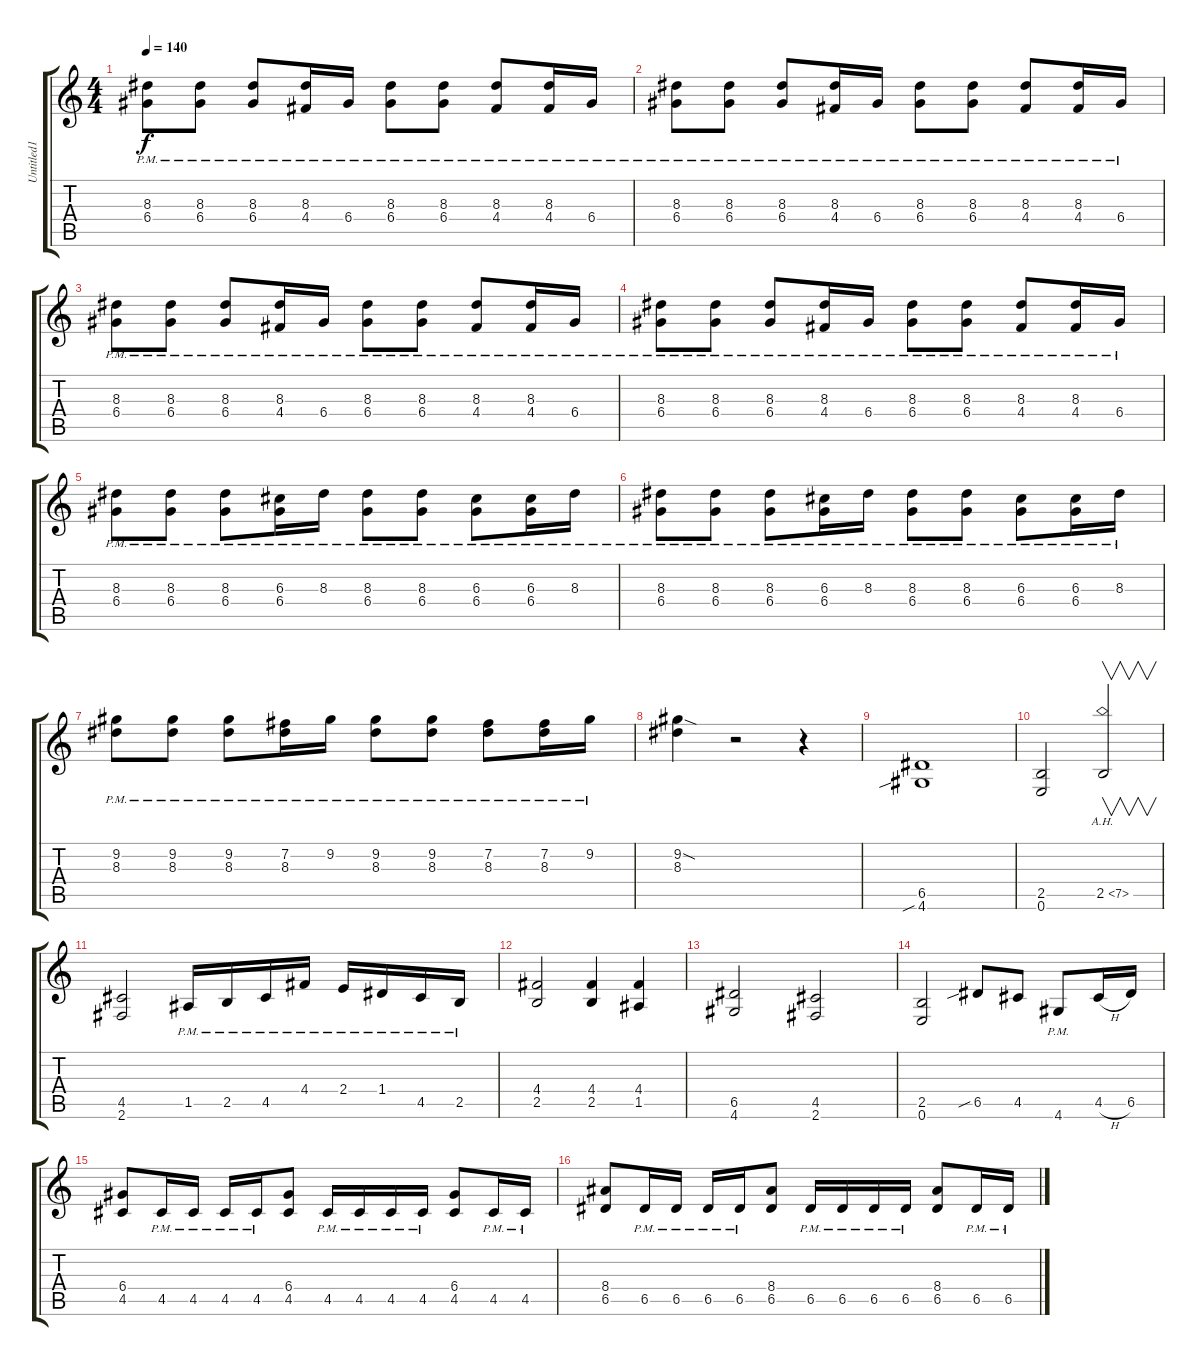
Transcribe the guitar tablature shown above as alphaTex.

\track ("Untitled1" "Untitled1") {instrument distortionguitar}
\staff {score tabs}
\tuning (E4 B3 G3 D3 A2 E2) {hide}
\ts (4 4)
\tempo 140
\clef g2
\ks c
(8.3{pm} 6.4{pm}).8{dy f instrument distortionguitar} (8.3{pm} 6.4{pm}).8 (8.3{pm} 6.4{pm}).8 (8.3{pm} 4.4{pm}).16 6.4{pm}.16 (8.3{pm} 6.4{pm}).8 (8.3{pm} 6.4{pm}).8 (8.3{pm} 4.4{pm}).8 (8.3{pm} 4.4{pm}).16 6.4{pm}.16 |
(8.3{pm} 6.4{pm}).8 (8.3{pm} 6.4{pm}).8 (8.3{pm} 6.4{pm}).8 (8.3{pm} 4.4{pm}).16 6.4{pm}.16 (8.3{pm} 6.4{pm}).8 (8.3{pm} 6.4{pm}).8 (8.3{pm} 4.4{pm}).8 (8.3{pm} 4.4{pm}).16 6.4{pm}.16 |
(8.3{pm} 6.4{pm}).8 (8.3{pm} 6.4{pm}).8 (8.3{pm} 6.4{pm}).8 (8.3{pm} 4.4{pm}).16 6.4{pm}.16 (8.3{pm} 6.4{pm}).8 (8.3{pm} 6.4{pm}).8 (8.3{pm} 4.4{pm}).8 (8.3{pm} 4.4{pm}).16 6.4{pm}.16 |
(8.3{pm} 6.4{pm}).8 (8.3{pm} 6.4{pm}).8 (8.3{pm} 6.4{pm}).8 (8.3{pm} 4.4{pm}).16 6.4{pm}.16 (8.3{pm} 6.4{pm}).8 (8.3{pm} 6.4{pm}).8 (8.3{pm} 4.4{pm}).8 (8.3{pm} 4.4{pm}).16 6.4{pm}.16 |
(8.3{pm} 6.4{pm}).8 (8.3{pm} 6.4{pm}).8 (8.3{pm} 6.4{pm}).8 (6.3{pm} 6.4{pm}).16 8.3{pm}.16 (8.3{pm} 6.4{pm}).8 (8.3{pm} 6.4{pm}).8 (6.3{pm} 6.4{pm}).8 (6.3{pm} 6.4{pm}).16 8.3{pm}.16 |
(8.3{pm} 6.4{pm}).8 (8.3{pm} 6.4{pm}).8 (8.3{pm} 6.4{pm}).8 (6.3{pm} 6.4{pm}).16 8.3{pm}.16 (8.3{pm} 6.4{pm}).8 (8.3{pm} 6.4{pm}).8 (6.3{pm} 6.4{pm}).8 (6.3{pm} 6.4{pm}).16 8.3{pm}.16 |
(9.2{pm} 8.3{pm}).8 (9.2{pm} 8.3{pm}).8 (9.2{pm} 8.3{pm}).8 (7.2{pm} 8.3{pm}).16 9.2{pm}.16 (9.2{pm} 8.3{pm}).8 (9.2{pm} 8.3{pm}).8 (7.2{pm} 8.3{pm}).8 (7.2{pm} 8.3{pm}).16 9.2{pm}.16 |
(9.2{sod} 8.3).4 r.2 r.4 |
(6.5 4.6{sib}).1 |
(2.5 0.6).2 2.5{ah 5}.2{v} |
(4.5 2.6).2 1.5{pm}.16 2.5{pm}.16 4.5{pm}.16 4.4{pm}.16 2.4{pm}.16 1.4{pm}.16 4.5{pm}.16 2.5{pm}.16 |
(4.4 2.5).2 (4.4 2.5).4 (4.4 1.5).4 |
(6.5 4.6).2 (4.5 2.6).2 |
(2.5 0.6).2 6.5{sib}.8 4.5.8 4.6{pm}.8 4.5{h}.16 6.5.16 |
(6.4 4.5).8 4.5{pm}.16 4.5{pm}.16 4.5{pm}.16 4.5{pm}.16 (6.4 4.5).8 4.5{pm}.16 4.5{pm}.16 4.5{pm}.16 4.5{pm}.16 (6.4 4.5).8 4.5{pm}.16 4.5{pm}.16 |
(8.4 6.5).8 6.5{pm}.16 6.5{pm}.16 6.5{pm}.16 6.5{pm}.16 (8.4 6.5).8 6.5{pm}.16 6.5{pm}.16 6.5{pm}.16 6.5{pm}.16 (8.4 6.5).8 6.5{pm}.16 6.5{pm}.16
